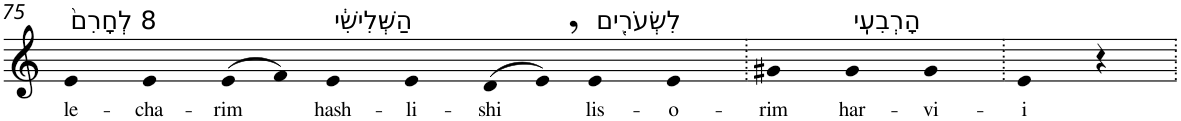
**kern	**text
*part1	*part1
*staff1	*staff1
*I"Piano	*
*I'Pno	*
!!LO:PB:g=z
*clefG2	*
*k[]	*
=75	=75
!LO:TX:a:t=8 לְחָרִם֙	!
!	!LO:LY:b
4e	le-
!	!LO:LY:b
4e	-cha-
!	!LO:LY:b
(>8e	-rim
8f)	.
!LO:TX:a:t=הַשְּׁלִישִׁ֔י	!
!	!LO:LY:b
4e	hash-
!	!LO:LY:b
4e	-li-
!	!LO:LY:b
(>8d	-shi
8e,)	.
!LO:TX:a:t=לִשְׂעֹרִ֖ים	!
!	!LO:LY:b
4e	lis-
!	!LO:LY:b
4e	-o-
=76.	=76.
!	!LO:LY:b
4g#X	-rim
!LO:TX:a:t=הָרְבִעִֽי	!
!	!LO:LY:b
4g#	har-
!	!LO:LY:b
4g#	-vi-
=77.	=77.
!	!LO:LY:b
4e	-i
4r	.
=.	=.
*-	*-
